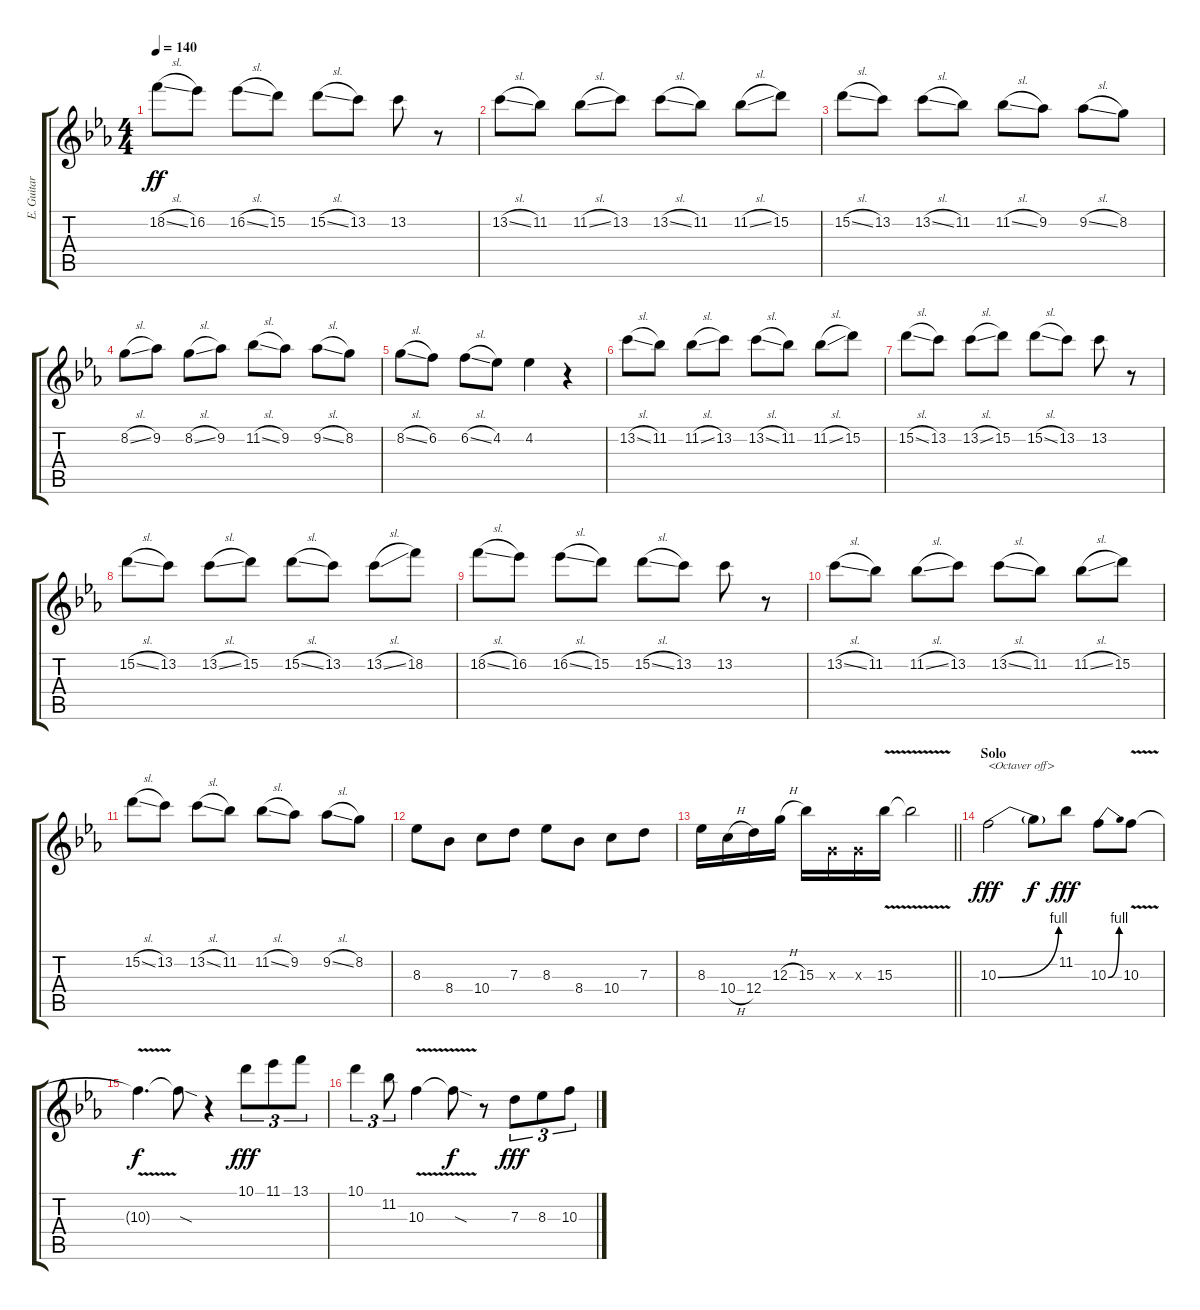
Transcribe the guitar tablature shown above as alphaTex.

\track ("E. Guitar III" "E. Guitar ") {instrument overdrivenguitar}
\staff {score tabs}
\tuning (E4 B3 G3 D3 A2 E2) {hide}
\ts (4 4)
\tempo 140
\clef g2
\ks eb
18.2{sl}.8{dy ff} 16.2.8 16.2{sl}.8 15.2.8 15.2{sl}.8 13.2.8 13.2.8 r.8 |
13.2{sl}.8 11.2.8 11.2{sl}.8 13.2.8 13.2{sl}.8 11.2.8 11.2{sl}.8 15.2.8 |
15.2{sl}.8 13.2.8 13.2{sl}.8 11.2.8 11.2{sl}.8 9.2.8 9.2{sl}.8 8.2.8 |
8.2{sl}.8 9.2.8 8.2{sl}.8 9.2.8 11.2{sl}.8 9.2.8 9.2{sl}.8 8.2.8 |
8.2{sl}.8 6.2.8 6.2{sl}.8 4.2.8 4.2.4 r.4 |
13.2{sl}.8 11.2.8 11.2{sl}.8 13.2.8 13.2{sl}.8 11.2.8 11.2{sl}.8 15.2.8 |
15.2{sl}.8 13.2.8 13.2{sl}.8 15.2.8 15.2{sl}.8 13.2.8 13.2.8 r.8 |
15.2{sl}.8 13.2.8 13.2{sl}.8 15.2.8 15.2{sl}.8 13.2.8 13.2{sl}.8 18.2.8 |
18.2{sl}.8 16.2.8 16.2{sl}.8 15.2.8 15.2{sl}.8 13.2.8 13.2.8 r.8 |
13.2{sl}.8 11.2.8 11.2{sl}.8 13.2.8 13.2{sl}.8 11.2.8 11.2{sl}.8 15.2.8 |
15.2{sl}.8 13.2.8 13.2{sl}.8 11.2.8 11.2{sl}.8 9.2.8 9.2{sl}.8 8.2.8 |
8.3.8 8.4.8 10.4.8 7.3.8 8.3.8 8.4.8 10.4.8 7.3.8 |
\barLineRight lightlight
8.3.16 10.4{h}.16 12.4.16 12.3{h}.16 15.3.16 0.3{x}.16 0.3{x}.16 15.3{v}.16 15.3{t}.2 |
\section ("" "Solo")
10.3{be (bend 0 0 60 4)}.2{txt "<Octaver off>" dy fff} 10.3{t}.8{dy f} 11.2.8{dy fff} 10.3{be (bend 0 0 60 4)}.8 10.3{v}.8 |
10.3{t}.4{d dy f} 10.3{sod t}.8 r.4 10.1.8{tu (3 2) dy fff} 11.1.8{tu (3 2)} 13.1.8{tu (3 2)} |
10.1.4{tu (3 2)} 11.2.8{tu (3 2)} 10.3{v}.4 10.3{sod t}.8{dy f} r.8 7.3.8{tu (3 2) dy fff} 8.3.8{tu (3 2)} 10.3.8{tu (3 2)}
